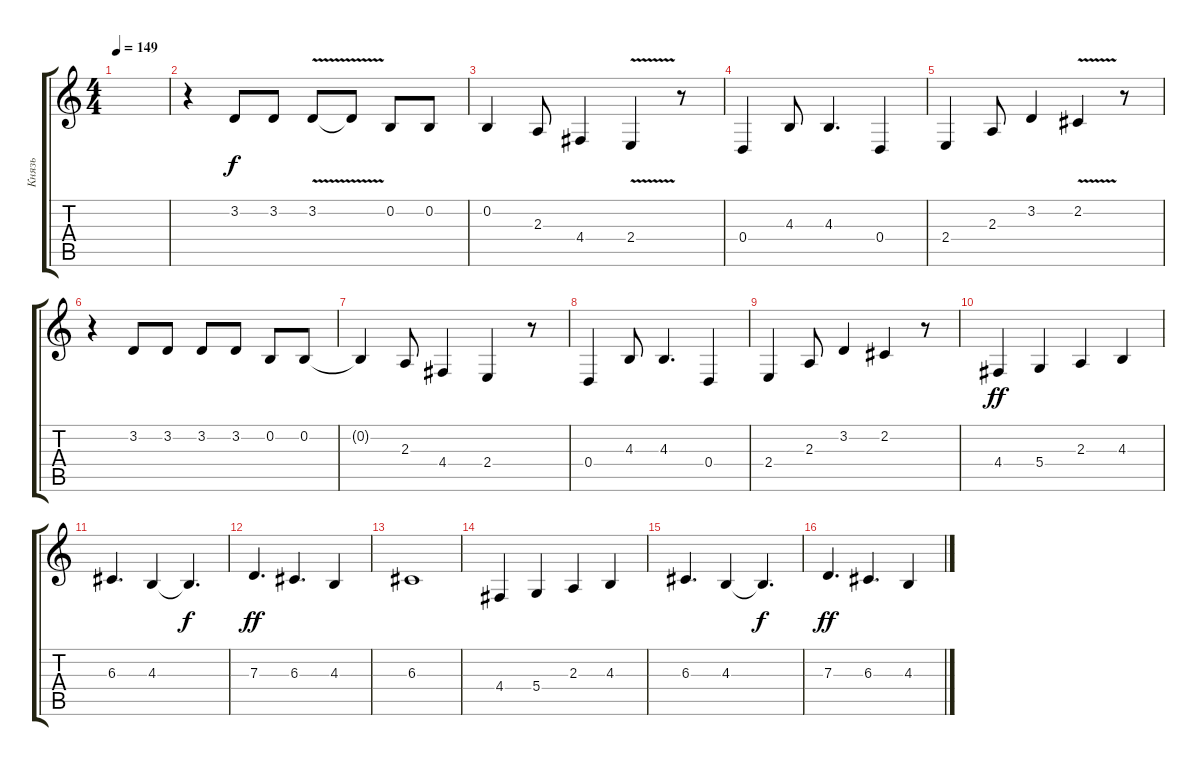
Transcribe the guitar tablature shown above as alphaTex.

\track ("Князь" "Князь") {instrument bassoon}
\staff {score tabs}
\tuning (E4 B3 G3 D3 A2 E2) {hide}
\ts (4 4)
\tempo 149
\clef g2
\ks c
|
r.4 3.2.8 3.2.8 3.2{v}.8 3.2{t}.8 0.2.8 0.2.8 |
0.2.4 2.3.8 4.4.4 2.4{v}.4 r.8 |
0.4.4 4.3.8 4.3.4{d} 0.4.4 |
2.4.4 2.3.8 3.2.4 2.2{v}.4 r.8 |
r.4 3.2.8 3.2.8 3.2.8 3.2.8 0.2.8 0.2.8 |
0.2{t}.4 2.3.8 4.4.4 2.4.4 r.8 |
0.4.4 4.3.8 4.3.4{d} 0.4.4 |
2.4.4 2.3.8 3.2.4 2.2.4 r.8 |
4.4.4{dy ff} 5.4.4 2.3.4 4.3.4 |
6.3.4{d} 4.3.4 4.3{t}.4{d dy f} |
7.3.4{d dy ff} 6.3.4{d} 4.3.4 |
6.3.1 |
4.4.4 5.4.4 2.3.4 4.3.4 |
6.3.4{d} 4.3.4 4.3{t}.4{d dy f} |
7.3.4{d dy ff} 6.3.4{d} 4.3.4
